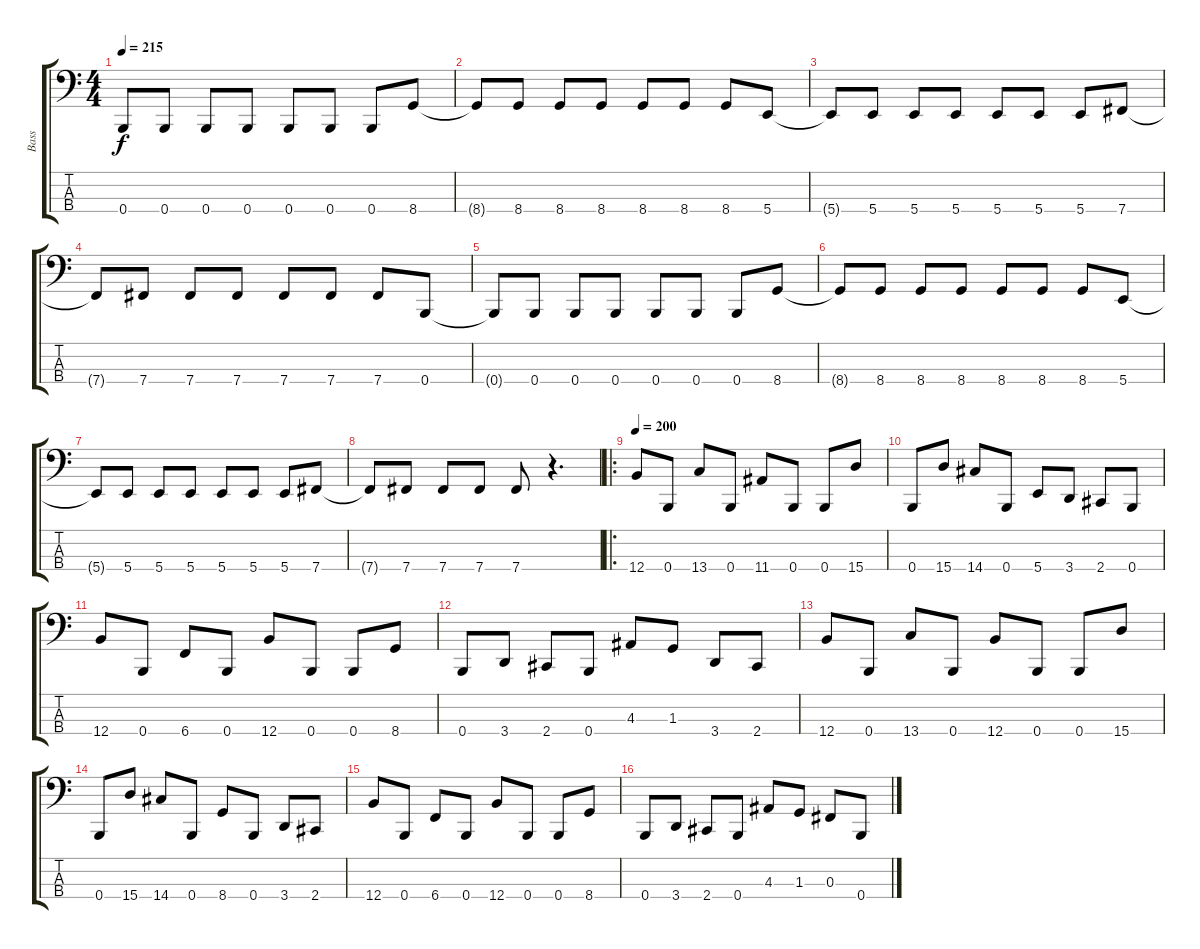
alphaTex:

\track ("Bass" "Bass") {instrument electricbassfinger}
\staff {score tabs}
\tuning (E2 B1 Gb1 B0) {hide}
\ts (4 4)
\tempo 215
\clef f4
\ks c
0.4{t}.8{dy f} 0.4.8 0.4.8 0.4.8 0.4.8 0.4.8 0.4.8 8.4.8 |
8.4{t}.8 8.4.8 8.4.8 8.4.8 8.4.8 8.4.8 8.4.8 5.4.8 |
5.4{t}.8 5.4.8 5.4.8 5.4.8 5.4.8 5.4.8 5.4.8 7.4.8 |
7.4{t}.8 7.4.8 7.4.8 7.4.8 7.4.8 7.4.8 7.4.8 0.4.8 |
0.4{t}.8 0.4.8 0.4.8 0.4.8 0.4.8 0.4.8 0.4.8 8.4.8 |
8.4{t}.8 8.4.8 8.4.8 8.4.8 8.4.8 8.4.8 8.4.8 5.4.8 |
5.4{t}.8 5.4.8 5.4.8 5.4.8 5.4.8 5.4.8 5.4.8 7.4.8 |
7.4{t}.8 7.4.8 7.4.8 7.4.8 7.4.8 r.4{d} |
\ro
\tempo 200
12.4.8 0.4.8 13.4.8 0.4.8 11.4.8 0.4.8 0.4.8 15.4.8 |
0.4.8 15.4.8 14.4.8 0.4.8 5.4.8 3.4.8 2.4.8 0.4.8 |
12.4.8 0.4.8 6.4.8 0.4.8 12.4.8 0.4.8 0.4.8 8.4.8 |
0.4.8 3.4.8 2.4.8 0.4.8 4.3.8 1.3.8 3.4.8 2.4.8 |
12.4.8 0.4.8 13.4.8 0.4.8 12.4.8 0.4.8 0.4.8 15.4.8 |
0.4.8 15.4.8 14.4.8 0.4.8 8.4.8 0.4.8 3.4.8 2.4.8 |
12.4.8 0.4.8 6.4.8 0.4.8 12.4.8 0.4.8 0.4.8 8.4.8 |
0.4.8 3.4.8 2.4.8 0.4.8 4.3.8 1.3.8 0.3.8 0.4.8
